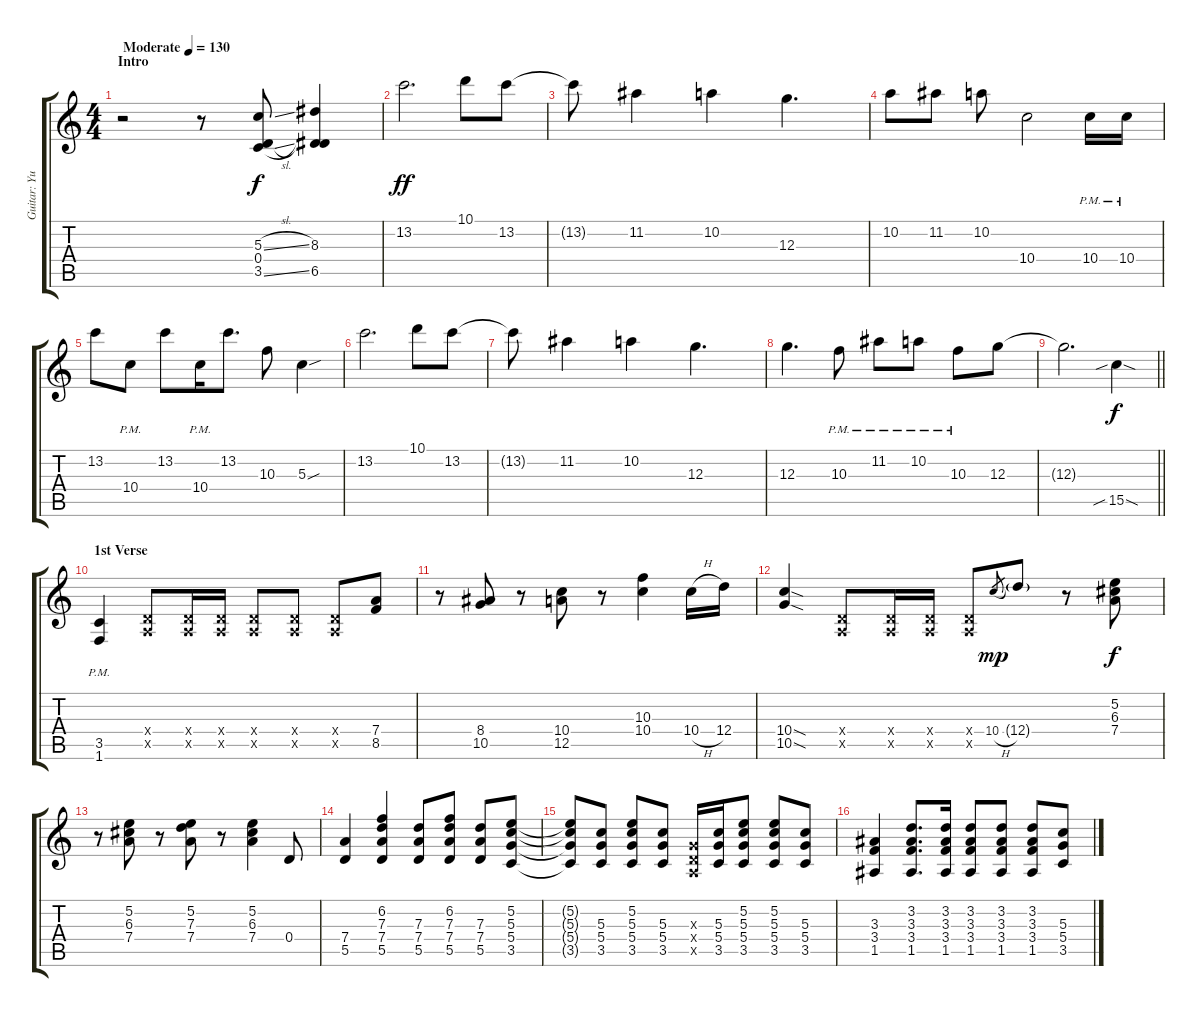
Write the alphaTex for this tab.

\track ("Guitar: Yui Hirasawa" "Guitar: Yu") {instrument distortionguitar}
\staff {score tabs}
\tuning (E4 B3 G3 D3 A2 E2) {hide}
\ts (4 4)
\section ("" "Intro")
\tempo (130 "Moderate")
\clef g2
\ks c
r.2{dy f instrument distortionguitar} r.8 (5.3{sl} 0.4 3.5{sl}).8 (8.3 0.4{t} 6.5).4 |
13.2.2{d dy ff} 10.1.8 13.2.8 |
13.2{t}.8 11.2.4 10.2.4 12.3.4{d} |
10.2.8 11.2.8 10.2.8 10.4.2 10.4{pm}.16 10.4{pm}.16 |
13.2.8 10.4{pm}.8 13.2.8 10.4{pm}.16 13.2.8{d} 10.3.8 5.3{sou}.4 |
13.2.2{d} 10.1.8 13.2.8 |
13.2{t}.8 11.2.4 10.2.4 12.3.4{d} |
12.3.4{d} 10.3{pm}.8 11.2{pm}.8 10.2{pm}.8 10.3{pm}.8 12.3.8 |
\barLineRight lightlight
12.3{t}.2{d} 15.5{sib sod}.4{dy f} |
\section ("" "1st Verse")
(3.5{pm} 1.6{pm}).4 (0.4{x} 0.5{x}).8 (0.4{x} 0.5{x}).16 (0.4{x} 0.5{x}).16 (0.4{x} 0.5{x}).8 (0.4{x} 0.5{x}).8 (0.4{x} 0.5{x}).8 (7.4 8.5).8 |
r.8 (8.4 10.5).8 r.8 (10.4 12.5).8 r.8 (10.3 10.4).4 10.4{h}.16 12.4.16 |
(10.4{sod} 10.5{sod}).4 (0.4{x} 0.5{x}).8 (0.4{x} 0.5{x}).16 (0.4{x} 0.5{x}).16 (0.4{x} 0.5{x}).8 10.4{h}.8{gr dy mp} 12.4{g}.8 r.8 (5.2 6.3 7.4).8{dy f} |
r.8 (5.2 6.3 7.4).8 r.8 (5.2 7.3 7.4).8 r.8 (5.2 6.3 7.4).4 0.4.8 |
(7.4 5.5).4 (6.2 7.3 7.4 5.5).4 (7.3 7.4 5.5).8 (6.2 7.3 7.4 5.5).8 (7.3 7.4 5.5).8 (5.2 5.3 5.4 3.5).8 |
(5.2{t} 5.3{t} 5.4{t} 3.5{t}).8 (5.3 5.4 3.5).8 (5.2 5.3 5.4 3.5).8 (5.3 5.4 3.5).8 (0.3{x} 0.4{x} 0.5{x}).16 (5.3 5.4 3.5).16 (5.2 5.3 5.4 3.5).8 (5.2 5.3 5.4 3.5).8 (5.3 5.4 3.5).8 |
(3.3 3.4 1.5).4 (3.2 3.3 3.4 1.5).8{d} (3.2 3.3 3.4 1.5).16 (3.2 3.3 3.4 1.5).8 (3.2 3.3 3.4 1.5).8 (3.2 3.3 3.4 1.5).8 (5.3 5.4 3.5).8
